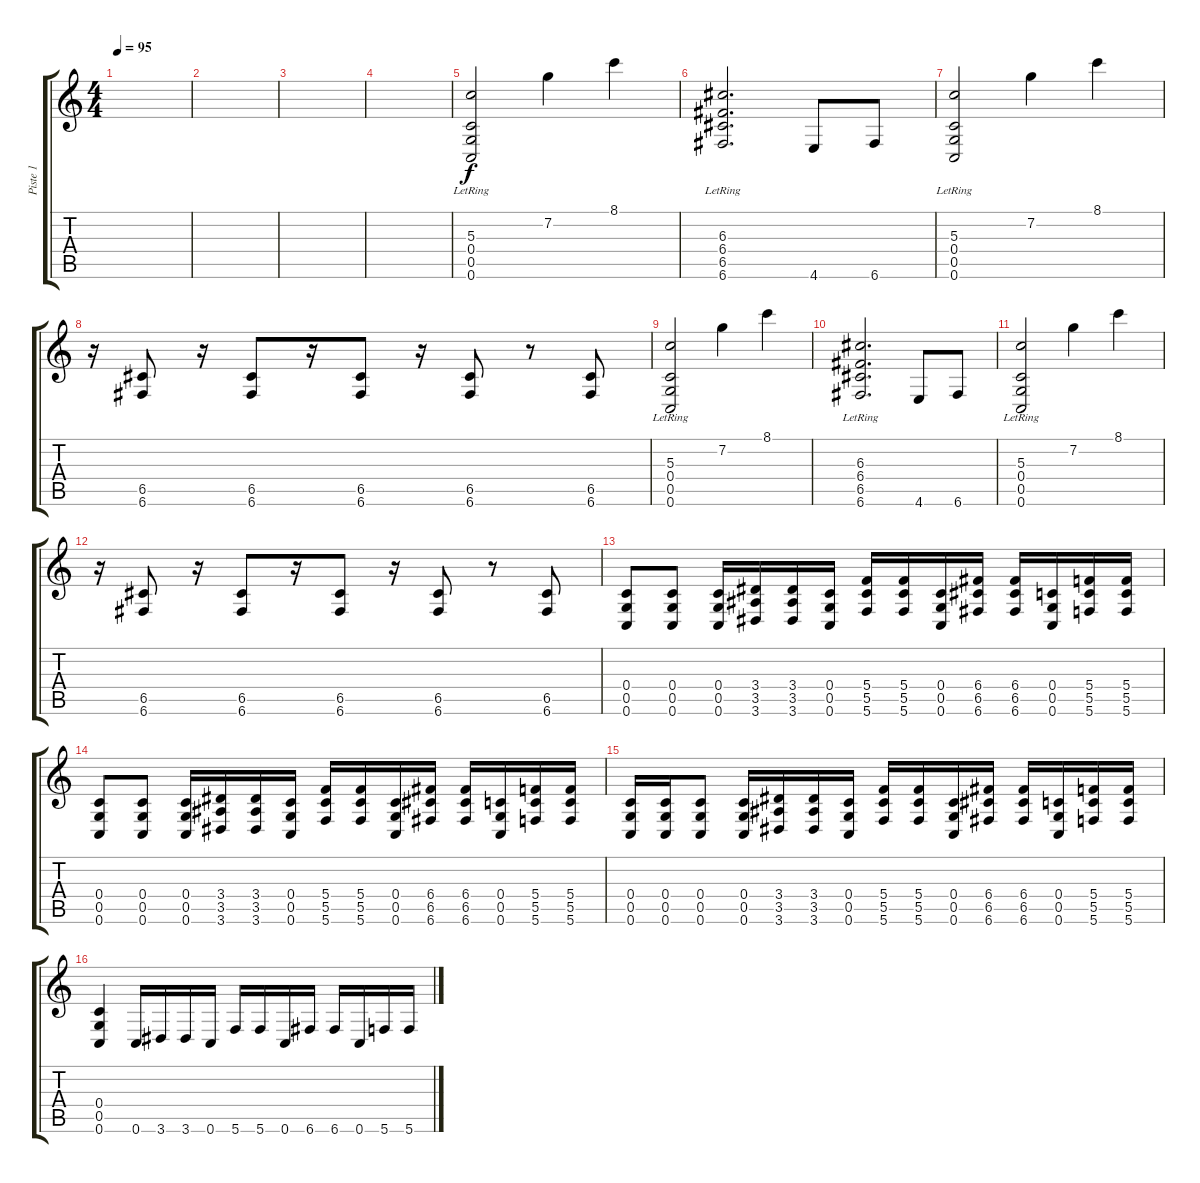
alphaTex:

\track ("Piste 1" "Piste 1") {instrument distortionguitar}
\staff {score tabs}
\tuning (E4 C4 G3 C3 G2 C2) {hide}
\ts (4 4)
\tempo 95
\clef g2
\ks c
|
|
|
|
(5.3{lr} 0.4{lr} 0.5{lr} 0.6{lr}).2 7.2.4 8.1.4 |
(6.3{lr} 6.4{lr} 6.5{lr} 6.6{lr}).2{d} 4.6.8 6.6.8 |
(5.3{lr} 0.4{lr} 0.5{lr} 0.6{lr}).2 7.2.4 8.1.4 |
r.16 (6.5 6.6).8 r.16 (6.5 6.6).8 r.16 (6.5 6.6).8 r.16 (6.5 6.6).8 r.8 (6.5 6.6).8 |
(5.3{lr} 0.4{lr} 0.5{lr} 0.6{lr}).2 7.2.4 8.1.4 |
(6.3{lr} 6.4{lr} 6.5{lr} 6.6{lr}).2{d} 4.6.8 6.6.8 |
(5.3{lr} 0.4{lr} 0.5{lr} 0.6{lr}).2 7.2.4 8.1.4 |
r.16 (6.5 6.6).8 r.16 (6.5 6.6).8 r.16 (6.5 6.6).8 r.16 (6.5 6.6).8 r.8 (6.5 6.6).8 |
(0.4 0.5 0.6).8 (0.4 0.5 0.6).8 (0.4 0.5 0.6).16 (3.4 3.5 3.6).16 (3.4 3.5 3.6).16 (0.4 0.5 0.6).16 (5.4 5.5 5.6).16 (5.4 5.5 5.6).16 (0.4 0.5 0.6).16 (6.4 6.5 6.6).16 (6.4 6.5 6.6).16 (0.4 0.5 0.6).16 (5.4 5.5 5.6).16 (5.4 5.5 5.6).16 |
(0.4 0.5 0.6).8 (0.4 0.5 0.6).8 (0.4 0.5 0.6).16 (3.4 3.5 3.6).16 (3.4 3.5 3.6).16 (0.4 0.5 0.6).16 (5.4 5.5 5.6).16 (5.4 5.5 5.6).16 (0.4 0.5 0.6).16 (6.4 6.5 6.6).16 (6.4 6.5 6.6).16 (0.4 0.5 0.6).16 (5.4 5.5 5.6).16 (5.4 5.5 5.6).16 |
(0.4 0.5 0.6).16 (0.4 0.5 0.6).16 (0.4 0.5 0.6).8 (0.4 0.5 0.6).16 (3.4 3.5 3.6).16 (3.4 3.5 3.6).16 (0.4 0.5 0.6).16 (5.4 5.5 5.6).16 (5.4 5.5 5.6).16 (0.4 0.5 0.6).16 (6.4 6.5 6.6).16 (6.4 6.5 6.6).16 (0.4 0.5 0.6).16 (5.4 5.5 5.6).16 (5.4 5.5 5.6).16 |
(0.4 0.5 0.6).4 0.6.16 3.6.16 3.6.16 0.6.16 5.6.16 5.6.16 0.6.16 6.6.16 6.6.16 0.6.16 5.6.16 5.6.16
